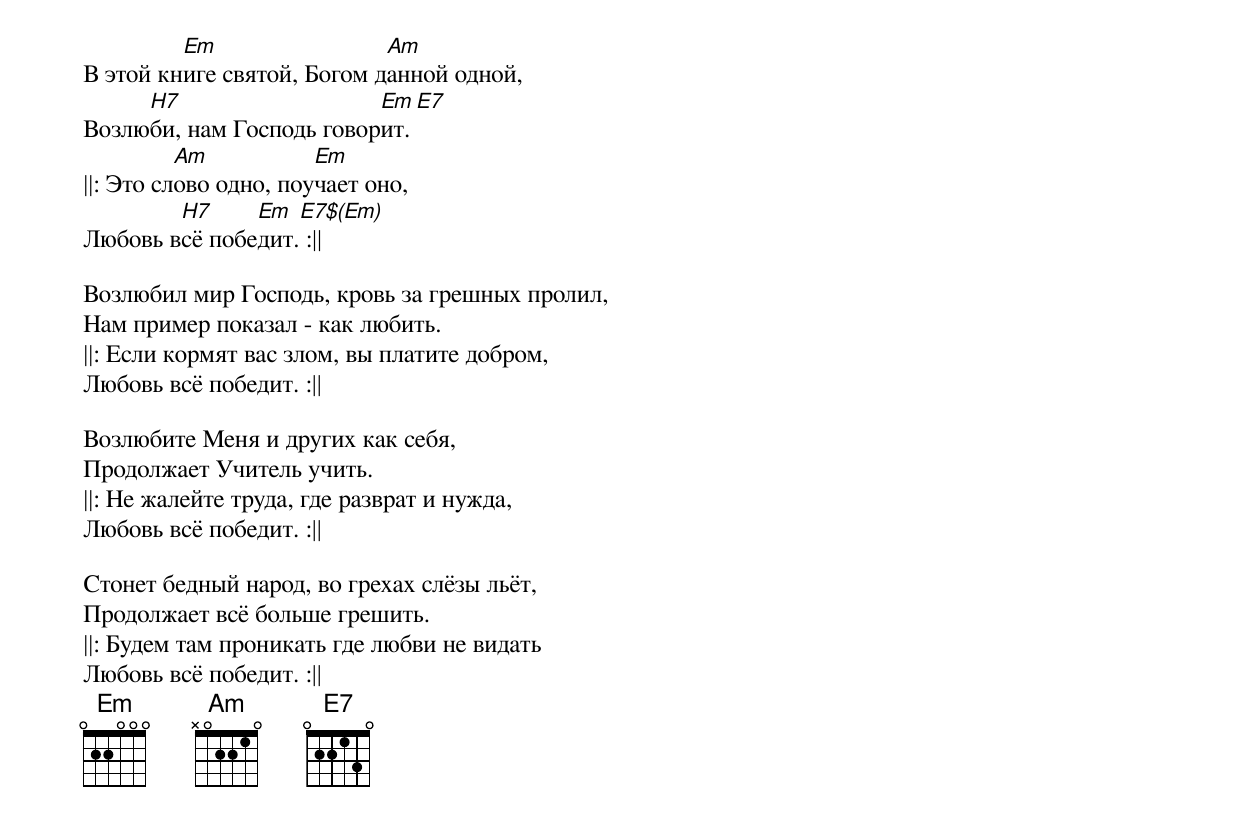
В этой кн[Em]иге святой, Богом д[Am]анной одной,
Возлю[H7]би, нам Господь говор[Em]ит.[E7]
||: Это сл[Am]ово одно, поу[Em]чает оно,
Любовь в[H7]сё побе[Em]дит.[E7$(Em)] :||

Возлюбил мир Господь, кровь за грешных пролил,
Нам пример показал - как любить.
||: Если кормят вас злом, вы платите добром,
Любовь всё победит. :||

Возлюбите Меня и других как себя,
Продолжает Учитель учить.
||: Не жалейте труда, где разврат и нужда,
Любовь всё победит. :||

Стонет бедный народ, во грехах слёзы льёт,
Продолжает всё больше грешить.
||: Будем там проникать где любви не видать
Любовь всё победит. :||
